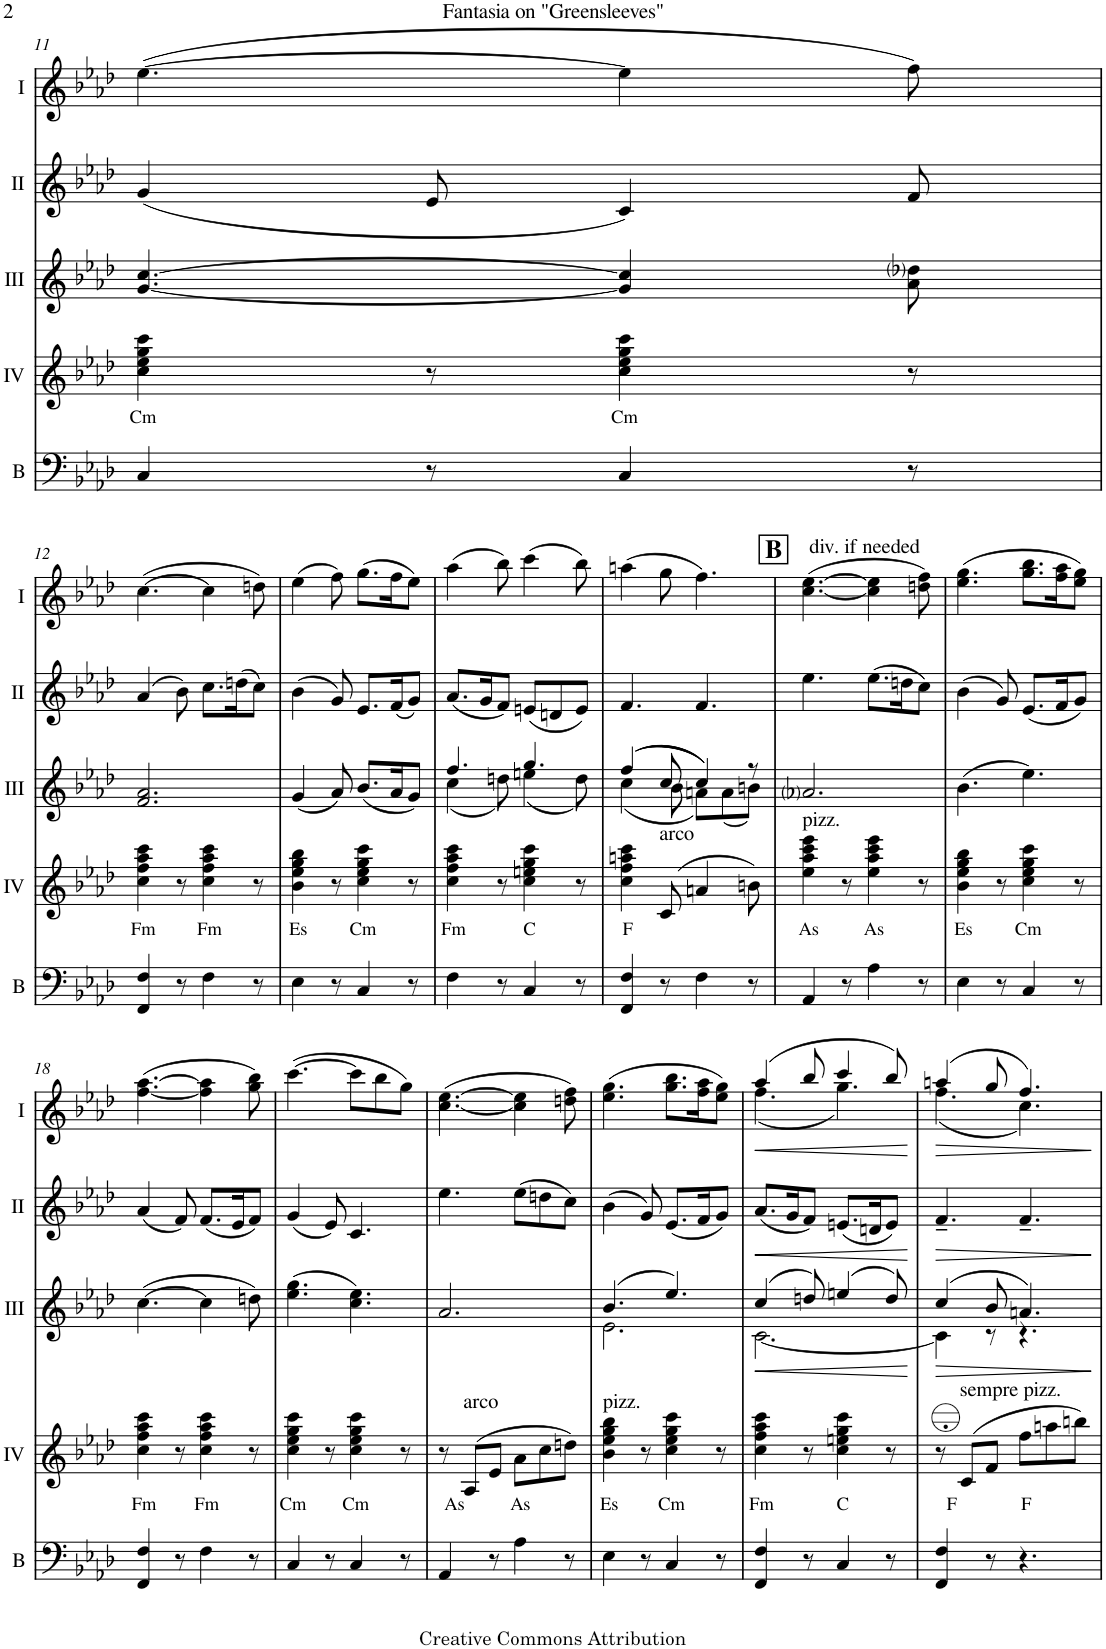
**kern	**kern	**text	**kern	**dynam	**kern	**dynam	**kern	**dynam
*part5	*part4	*part4	*part3	*part3	*part2	*part2	*part1	*part1
*staff5	*staff4	*staff4	*staff3	*staff3	*staff2	*staff2	*staff1	*staff1
*I"Bass	*I"Acc. 4	*	*I"Acc. 3	*	*I"Acc. 2	*	*I"Acc. 1	*
*I'B	*	*	*	*	*	*	*	*
!!LO:PB:g=z
*clefF4	*clefG2	*	*clefG2	*	*clefG2	*	*clefG2	*
*Trd7c12	*Trd7c12	*	*	*	*Trd7c12	*	*	*
*k[b-e-a-d-]	*k[b-e-a-d-]	*	*k[b-e-a-d-]	*	*k[b-e-a-d-]	*	*k[b-e-a-d-]	*
*M6/8	*M6/8	*	*M6/8	*	*M6/8	*	*M6/8	*
=11	=11	=11	=11	=11	=11	=11	=11	=11
!	!	!LO:LY:b	!	!	!	!	!	!
4C/	4cc\ 4ee-\ 4gg\ 4ccc\	Cm	[4.g/ [4.cc/	.	(4g/	.	([4.ee-\	.
8r	8r	.	.	.	8e-/	.	.	.
!	!	!LO:LY:b	!	!	!	!	!	!
4C/	4cc\ 4ee-\ 4gg\ 4ccc\	Cm	4g/] 4cc/]	.	4c/)	.	4ee-\]	.
8r	8r	.	8a-\ 8dd-i\	.	8f/	.	8ff\)	.
!!LO:LB:g=z
=12	=12	=12	=12	=12	=12	=12	=12	=12
!	!	!LO:LY:b	!	!	!	!	!	!
4FF/ 4F/	4cc\ 4ff\ 4aa-\ 4ccc\	Fm	2.f/ 2.a-/	.	(4a-/	.	([4.cc\	.
8r	8r	.	.	.	8b-\)	.	.	.
!	!	!LO:LY:b	!	!	!	!	!	!
4F\	4cc\ 4ff\ 4aa-\ 4ccc\	Fm	.	.	8.cc\L	.	4cc\]	.
.	.	.	.	.	(16ddn\K	.	.	.
8r	8r	.	.	.	8cc\J)	.	8ddn\)	.
=13	=13	=13	=13	=13	=13	=13	=13	=13
!	!	!LO:LY:b	!	!	!	!	!	!
4E-\	4b-\ 4ee-\ 4gg\ 4bb-\	Es	(4g/	.	(4b-\	.	(4ee-\	.
8r	8r	.	8a-/)	.	8g/)	.	8ff\)	.
!	!	!LO:LY:b	!	!	!	!	!	!
4C/	4cc\ 4ee-\ 4gg\ 4ccc\	Cm	(8.b-/L	.	8.e-/L	.	(8.gg\L	.
.	.	.	16a-/K	.	(16f/K	.	16ff\K	.
8r	8r	.	8g/J)	.	8g/J)	.	8ee-\J)	.
=14	=14	=14	=14	=14	=14	=14	=14	=14
!	!	!LO:LY:b	!	!	!	!	!	!
*	*	*	*^	*	*	*	*	*
4F\	4cc\ 4ff\ 4aa-\ 4ccc\	Fm	4.ff/	(4cc\	.	(8.a-/L	.	(4aa-\	.
.	.	.	.	.	.	16g/K	.	.	.
8r	8r	.	.	8ddn\)	.	8f/J)	.	8bb-\)	.
!	!	!LO:LY:b	!	!	!	!	!	!	!
4C/	4cc\ 4een\ 4gg\ 4ccc\	C	4.gg/	(4een\	.	(8en/L	.	(4ccc\	.
.	.	.	.	.	.	8dn/	.	.	.
8r	8r	.	.	8dd\)	.	8e/J)	.	8bb-\)	.
=15	=15	=15	=15	=15	=15	=15	=15	=15	=15
!	!	!LO:LY:b	!	!	!	!	!	!	!
4FF/ 4F/	4cc\ 4ff\ 4aan\ 4ccc\	F	((4ff/	(4cc\	.	4.f/	.	(4aan\	.
!	!LO:TX:a:t=arco	!	!	!	!	!	!	!	!
8r	(8c/	.	8cc/	8b-\	.	.	.	8gg\	.
4F\	4an/	.	4cc/))	8an\L)	.	4.f/	.	4.ff\)	.
.	.	.	.	(8a\	.	.	.	.	.
8r	8bn\)	.	8r	8bn\J)	.	.	.	.	.
!!LO:REH:place=s1:a:B:cj:fs=14:t=B
=16	=16	=16	=16	=16	=16	=16	=16	=16	=16
!	!	!	!	!	!	!	!	!LO:TX:a:t=div. if needed	!
!	!LO:TX:a:t=pizz.	!	!	!	!	!	!	!	!
!	!	!LO:LY:b	!	!	!	!	!	!	!
*	*	*	*v	*v	*	*	*	*	*
4AA-/	4ee-\ 4aa-\ 4ccc\ 4eee-\	As	2.a-i/	.	4.ee-\	.	([4.cc\ [4.ee-\	.
8r	8r	.	.	.	.	.	.	.
!	!	!LO:LY:b	!	!	!	!	!	!
4A-\	4ee-\ 4aa-\ 4ccc\ 4eee-\	As	.	.	(8.ee-\L	.	4cc\] 4ee-\]	.
.	.	.	.	.	16ddn\K	.	.	.
8r	8r	.	.	.	8cc\J)	.	8ddn\ 8ff\)	.
=17	=17	=17	=17	=17	=17	=17	=17	=17
!	!	!LO:LY:b	!	!	!	!	!	!
4E-\	4b-\ 4ee-\ 4gg\ 4bb-\	Es	(4.b-\	.	(4b-\	.	(4.ee-\ 4.gg\	.
8r	8r	.	.	.	8g/)	.	.	.
!	!	!LO:LY:b	!	!	!	!	!	!
4C/	4cc\ 4ee-\ 4gg\ 4ccc\	Cm	4.ee-\)	.	(8.e-/L	.	8.gg\ 8.bb-\L	.
.	.	.	.	.	16f/K	.	16ff\ 16aa-\K	.
8r	8r	.	.	.	8g/J)	.	8ee-\ 8gg\J)	.
!!LO:LB:g=z
=18	=18	=18	=18	=18	=18	=18	=18	=18
!	!	!LO:LY:b	!	!	!	!	!	!
4FF/ 4F/	4cc\ 4ff\ 4aa-\ 4ccc\	Fm	([4.cc\	.	(4a-/	.	([4.ff\ [4.aa-\	.
8r	8r	.	.	.	8f/)	.	.	.
!	!	!LO:LY:b	!	!	!	!	!	!
4F\	4cc\ 4ff\ 4aa-\ 4ccc\	Fm	4cc\]	.	(8.f/L	.	4ff\] 4aa-\]	.
.	.	.	.	.	16e-/K	.	.	.
8r	8r	.	8ddn\)	.	8f/J)	.	8gg\ 8bb-\)	.
=19	=19	=19	=19	=19	=19	=19	=19	=19
!	!	!LO:LY:b	!	!	!	!	!	!
4C/	4cc\ 4ee-\ 4gg\ 4ccc\	Cm	(4.ee-\ 4.gg\	.	(4g/	.	([4.ccc\	.
8r	8r	.	.	.	8e-/)	.	.	.
!	!	!LO:LY:b	!	!	!	!	!	!
4C/	4cc\ 4ee-\ 4gg\ 4ccc\	Cm	4.cc\ 4.ee-\)	.	4.c/	.	8ccc\L]	.
.	.	.	.	.	.	.	8bb-\	.
8r	8r	.	.	.	.	.	8gg\J)	.
=20	=20	=20	=20	=20	=20	=20	=20	=20
4AA-/	8r	.	2.a-/	.	4.ee-\	.	([4.cc\ [4.ee-\	.
!	!LO:TX:a:t=arco	!	!	!	!	!	!	!
!	!	!LO:LY:b	!	!	!	!	!	!
.	(8A-/L	As	.	.	.	.	.	.
8r	8e-/J	.	.	.	.	.	.	.
!	!	!LO:LY:b	!	!	!	!	!	!
4A-\	8a-\L	As	.	.	(8ee-\L	.	4cc\] 4ee-\]	.
.	8cc\	.	.	.	8ddn\	.	.	.
8r	8ddn\J)	.	.	.	8cc\J)	.	8ddn\ 8ff\)	.
=21	=21	=21	=21	=21	=21	=21	=21	=21
!	!LO:TX:a:t=pizz.	!	!	!	!	!	!	!
!	!	!LO:LY:b	!	!	!	!	!	!
*	*	*	*^	*	*	*	*	*
4E-\	4b-\ 4ee-\ 4gg\ 4bb-\	Es	(4.b-/	2.e-\	.	(4b-\	.	(4.ee-\ 4.gg\	.
8r	8r	.	.	.	.	8g/)	.	.	.
!	!	!LO:LY:b	!	!	!	!	!	!	!
4C/	4cc\ 4ee-\ 4gg\ 4ccc\	Cm	4.ee-/)	.	.	(8.e-/L	.	8.gg\ 8.bb-\L	.
.	.	.	.	.	.	16f/K	.	16ff\ 16aa-\K	.
8r	8r	.	.	.	.	8g/J)	.	8ee-\ 8gg\J)	.
=22	=22	=22	=22	=22	=22	=22	=22	=22	=22
!	!	!LO:LY:b	!	!	!LO:HP:b	!	!LO:HP:b	!	!LO:HP:b
*	*	*	*	*	*	*	*	*^	*
4FF/ 4F/	4cc\ 4ff\ 4aa-\ 4ccc\	Fm	(4cc/	[2.c\	<	(8.a-/L	<	(4aa-/	(4.ff\	<
.	.	.	.	.	.	16g/K	.	.	.	.
8r	8r	.	8ddn/)	.	.	8f/J)	.	8bb-/	.	.
!	!	!LO:LY:b	!	!	!	!	!	!	!	!
4C/	4cc\ 4een\ 4gg\ 4ccc\	C	(4een/	.	.	(8.en/L	.	4ccc/	4.gg\)	.
.	.	.	.	.	.	16dn/K	.	.	.	.
8r	8r	.	8dd/)	.	.	8e/J)	.	8bb-/)	.	.
*	*	*	*v	*v	*	*	*	*v	*v	*
.	.	.	.	[	.	[	.	[
=23	=23	=23	=23	=23	=23	=23	=23	=23
!	!	!	!	!LO:HP:b	!	!LO:HP:b	!	!LO:HP:b
*	*	*	*^	*	*	*	*^	*
4FF/ 4F/	8r	.	(4cc/	4c\]	>	4.f~/	>	(4aan/	(4.ff\	>
!	!LO:TX:a:t=sempre pizz.	!	!	!	!	!	!	!	!	!
!	!	!LO:LY:b	!	!	!	!	!	!	!	!
.	(8c/L	F	.	.	.	.	.	.	.	.
8r	8f/J	.	8b-/	8r	.	.	.	8gg/	.	.
!	!	!LO:LY:b	!	!	!	!	!	!	!	!
4.r	8ff\L	F	4.an/)	4.r	.	4.f~/	.	4.ff/)	4.cc\)	.
.	8aan\	.	.	.	.	.	.	.	.	.
.	8bbn\J)	.	.	.	.	.	.	.	.	.
*	*	*	*v	*v	*	*	*	*v	*v	*
.	.	.	.	]	.	]	.	]
=	=	=	=	=	=	=	=	=
*-	*-	*-	*-	*-	*-	*-	*-	*-
